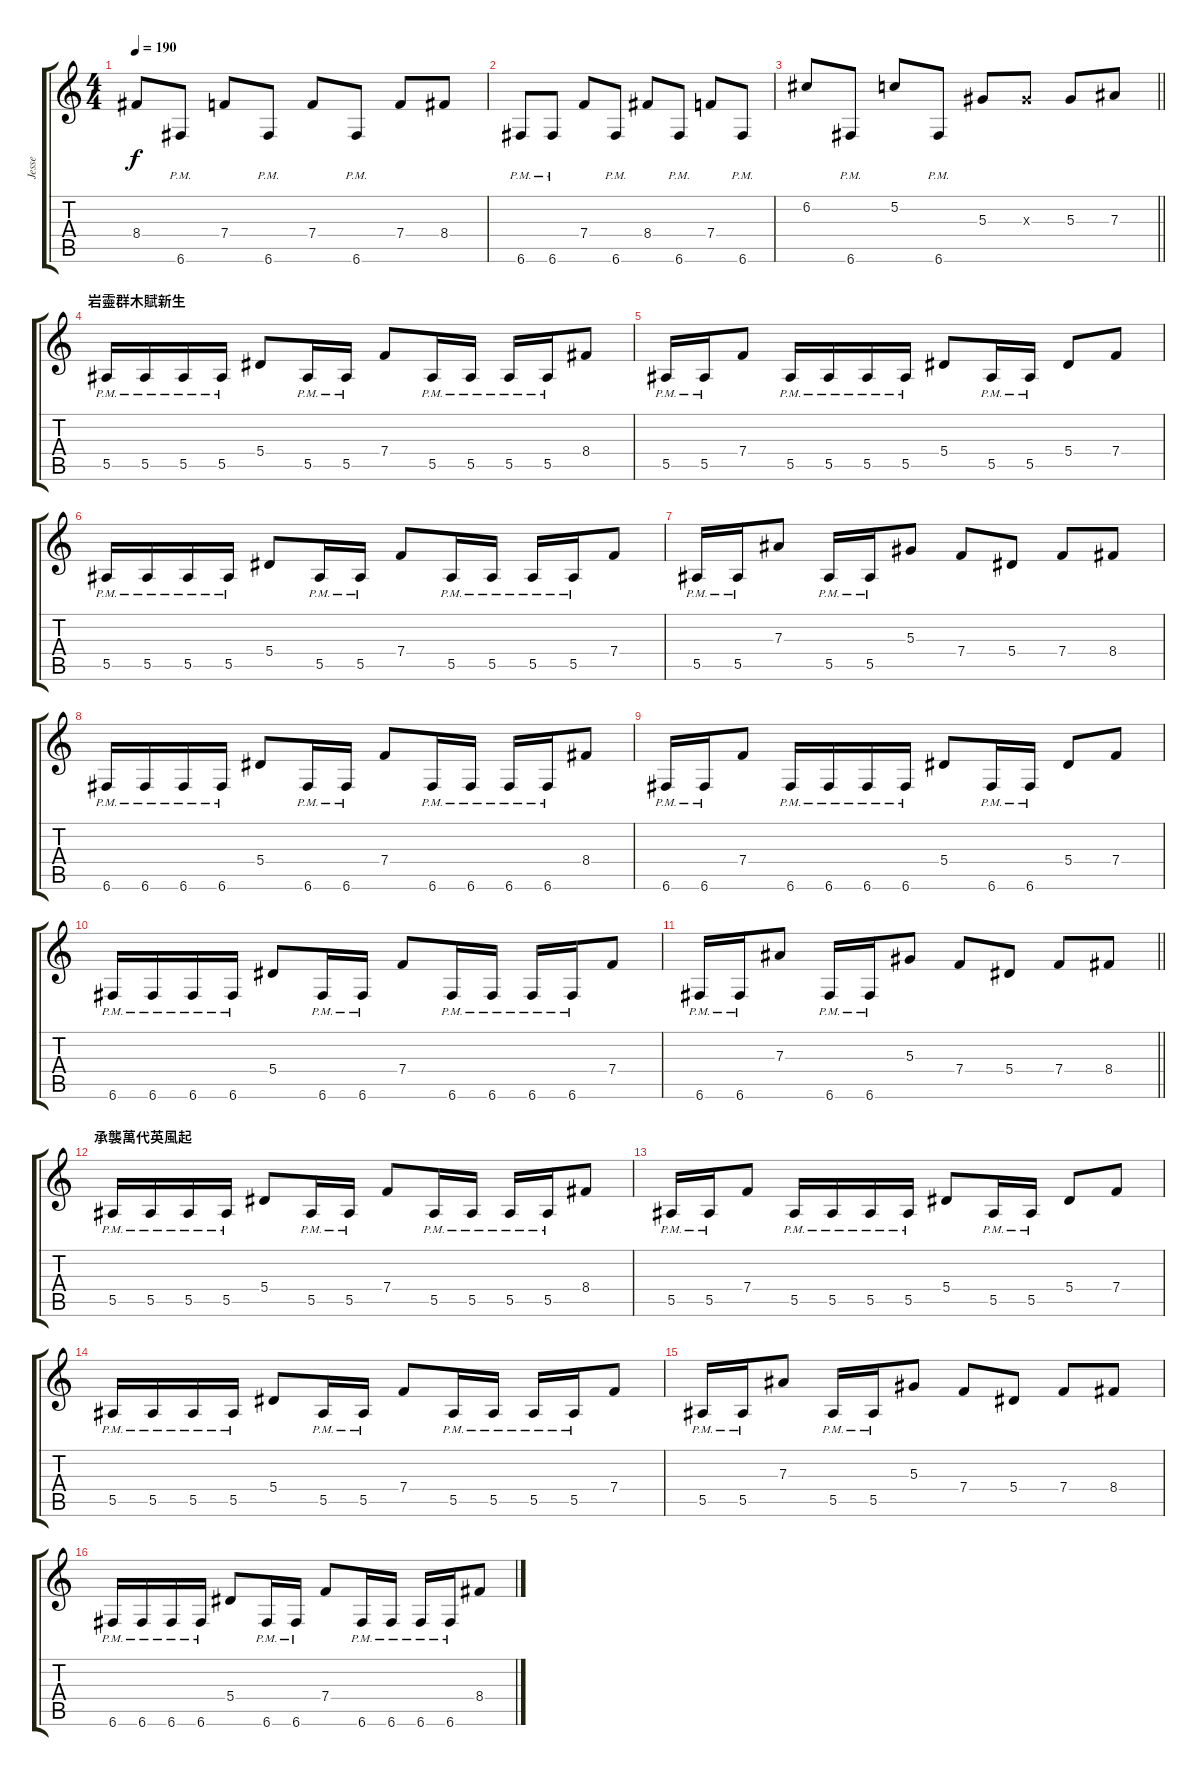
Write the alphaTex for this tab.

\track ("Jesse" "Jesse") {instrument distortionguitar}
\staff {score tabs}
\tuning (C4 G3 Eb3 Bb2 F2 C2) {hide}
\ts (4 4)
\tempo 190
\clef g2
\ks c
8.4.8{dy f} 6.6{pm}.8 7.4.8 6.6{pm}.8 7.4.8 6.6{pm}.8 7.4.8 8.4.8 |
6.6{pm}.8 6.6{pm}.8 7.4.8 6.6{pm}.8 8.4.8 6.6{pm}.8 7.4.8 6.6{pm}.8 |
\barLineRight lightlight
6.2.8 6.6{pm}.8 5.2.8 6.6{pm}.8 5.3.8 5.3{x}.8 5.3.8 7.3.8 |
\section ("" "岩靈群木賦新生")
5.5{pm}.16 5.5{pm}.16 5.5{pm}.16 5.5{pm}.16 5.4.8 5.5{pm}.16 5.5{pm}.16 7.4.8 5.5{pm}.16 5.5{pm}.16 5.5{pm}.16 5.5{pm}.16 8.4.8 |
5.5{pm}.16 5.5{pm}.16 7.4.8 5.5{pm}.16 5.5{pm}.16 5.5{pm}.16 5.5{pm}.16 5.4.8 5.5{pm}.16 5.5{pm}.16 5.4.8 7.4.8 |
5.5{pm}.16 5.5{pm}.16 5.5{pm}.16 5.5{pm}.16 5.4.8 5.5{pm}.16 5.5{pm}.16 7.4.8 5.5{pm}.16 5.5{pm}.16 5.5{pm}.16 5.5{pm}.16 7.4.8 |
5.5{pm}.16 5.5{pm}.16 7.3.8 5.5{pm}.16 5.5{pm}.16 5.3.8 7.4.8 5.4.8 7.4.8 8.4.8 |
6.6{pm}.16 6.6{pm}.16 6.6{pm}.16 6.6{pm}.16 5.4.8 6.6{pm}.16 6.6{pm}.16 7.4.8 6.6{pm}.16 6.6{pm}.16 6.6{pm}.16 6.6{pm}.16 8.4.8 |
6.6{pm}.16 6.6{pm}.16 7.4.8 6.6{pm}.16 6.6{pm}.16 6.6{pm}.16 6.6{pm}.16 5.4.8 6.6{pm}.16 6.6{pm}.16 5.4.8 7.4.8 |
6.6{pm}.16 6.6{pm}.16 6.6{pm}.16 6.6{pm}.16 5.4.8 6.6{pm}.16 6.6{pm}.16 7.4.8 6.6{pm}.16 6.6{pm}.16 6.6{pm}.16 6.6{pm}.16 7.4.8 |
\barLineRight lightlight
6.6{pm}.16 6.6{pm}.16 7.3.8 6.6{pm}.16 6.6{pm}.16 5.3.8 7.4.8 5.4.8 7.4.8 8.4.8 |
\section ("" "承襲萬代英風起")
5.5{pm}.16 5.5{pm}.16 5.5{pm}.16 5.5{pm}.16 5.4.8 5.5{pm}.16 5.5{pm}.16 7.4.8 5.5{pm}.16 5.5{pm}.16 5.5{pm}.16 5.5{pm}.16 8.4.8 |
5.5{pm}.16 5.5{pm}.16 7.4.8 5.5{pm}.16 5.5{pm}.16 5.5{pm}.16 5.5{pm}.16 5.4.8 5.5{pm}.16 5.5{pm}.16 5.4.8 7.4.8 |
5.5{pm}.16 5.5{pm}.16 5.5{pm}.16 5.5{pm}.16 5.4.8 5.5{pm}.16 5.5{pm}.16 7.4.8 5.5{pm}.16 5.5{pm}.16 5.5{pm}.16 5.5{pm}.16 7.4.8 |
5.5{pm}.16 5.5{pm}.16 7.3.8 5.5{pm}.16 5.5{pm}.16 5.3.8 7.4.8 5.4.8 7.4.8 8.4.8 |
6.6{pm}.16 6.6{pm}.16 6.6{pm}.16 6.6{pm}.16 5.4.8 6.6{pm}.16 6.6{pm}.16 7.4.8 6.6{pm}.16 6.6{pm}.16 6.6{pm}.16 6.6{pm}.16 8.4.8
